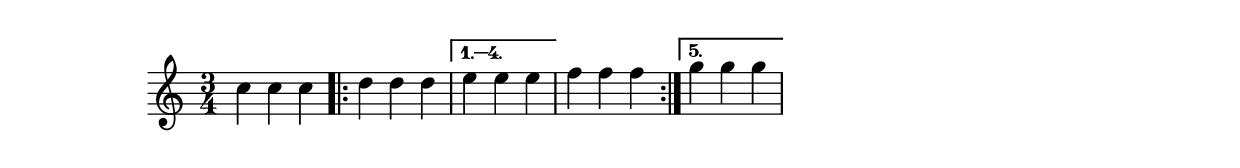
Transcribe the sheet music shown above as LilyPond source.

%% Do not edit this file; it is auto-generated from LSR http://lsr.dsi.unimi.it
%% This file is in the public domain.
\version "2.13.1"

\header {
  lsrtags = "repeats"

%% Translation of GIT committish: b2d4318d6c53df8469dfa4da09b27c15a374d0ca
  texidoces = "
De forma predeterminada, los corchetes de primera y segunda vez se
trazan encima de los finales alternativos completos, pero es posible
acortartlos estableciendo un valor cierto para
@code{voltaSpannerDuration}.  En el ejemplo siguiente, el corchete
sólo dura un compás, que corresponde a una duración de 3/4.

"
  doctitlees = "Shortening volta brackets"

%% Translation of GIT committish: d96023d8792c8af202c7cb8508010c0d3648899d
  texidocde = "
Volta-Klammern werden normalerweise über alle Noten der Klammer gezogen, aber
es ist möglich sie zu verkürzen.  Hierzu muss
@code{voltaSpannerDuration} definiert werden, in dem Beispiel etwa als
3/4, sodass die Klammer nur einen Takt dauert. 

"
  doctitlede = "Volta-Klammern verkürzen"

  texidoc = "
By default, the volta brackets will be drawn over all of the
alternative music, but it is possible to shorten them by setting
@code{voltaSpannerDuration}.  In the next example, the bracket only
lasts one measure, which is a duration of 3/4. 

"
  doctitle = "Shortening volta brackets"
} % begin verbatim

\relative c'' {
  \time 3/4
  c4 c c
  \set Score.voltaSpannerDuration = #(ly:make-moment 3 4)
  \repeat volta 5 { d4 d d }
  \alternative {
    {
      e4 e e
      f4 f f
    }
    { g4 g g }
  }
}

